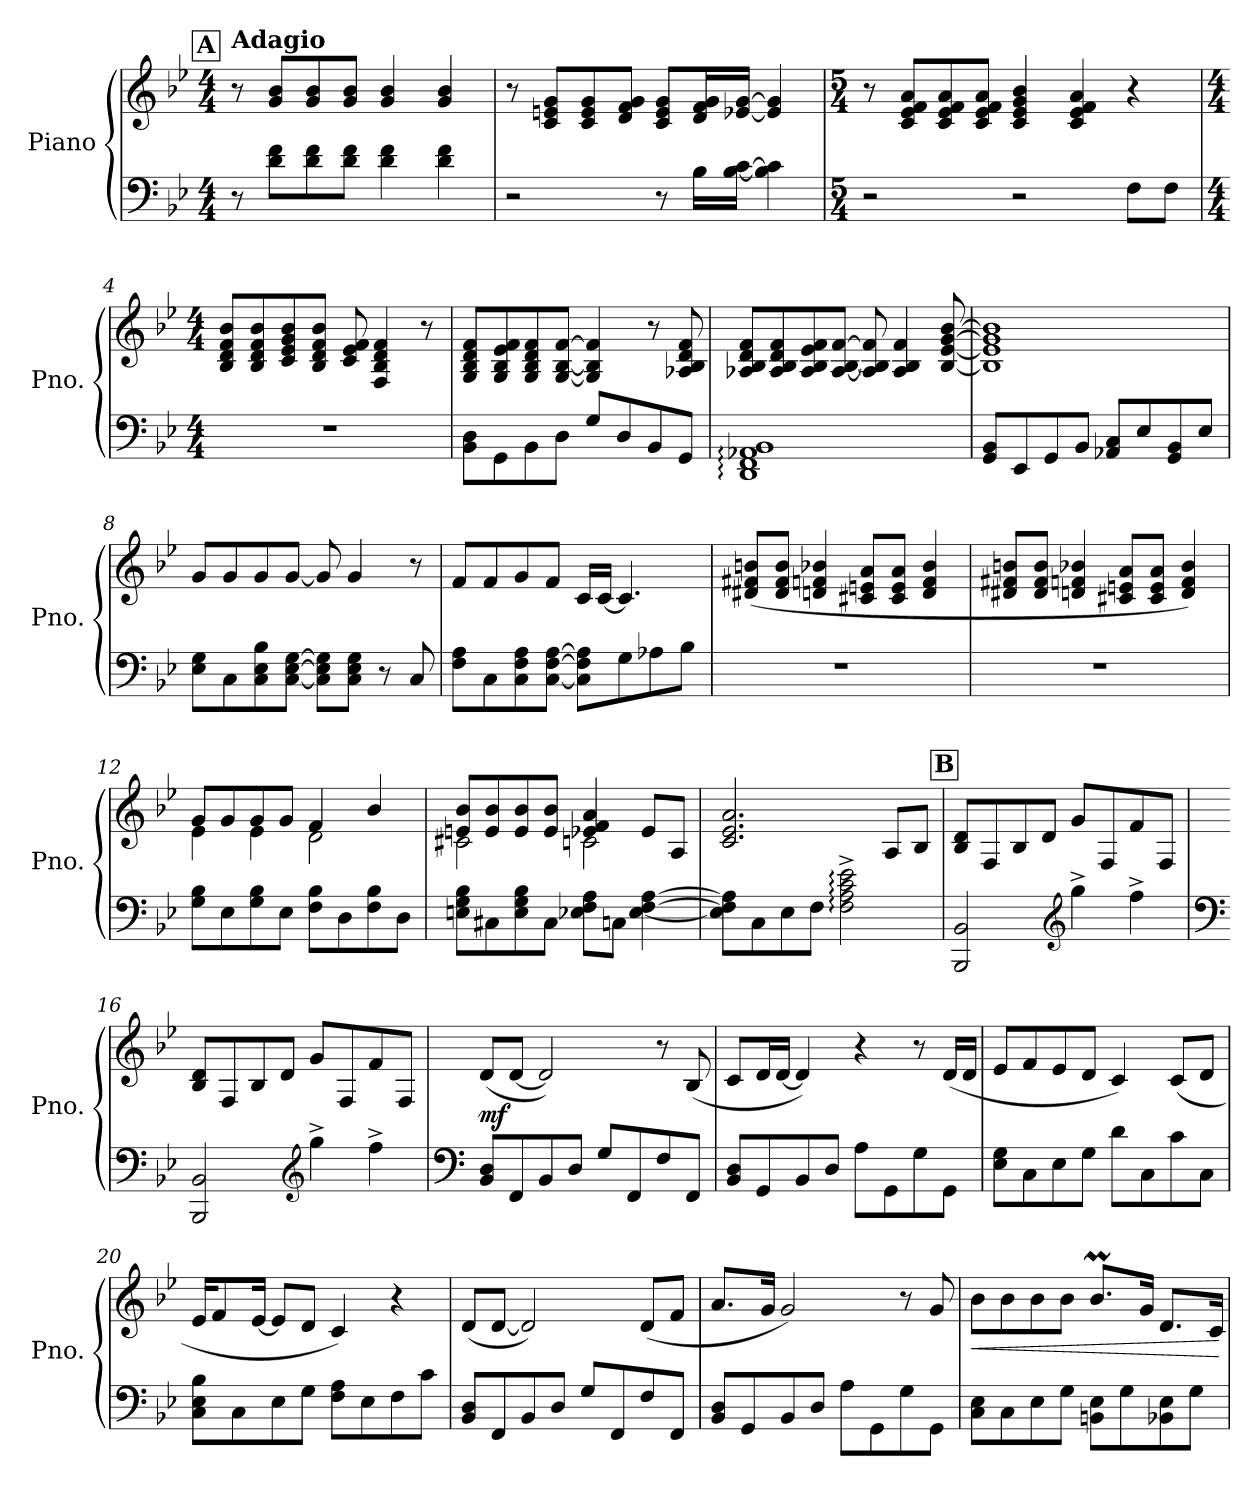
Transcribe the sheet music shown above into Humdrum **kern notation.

**kern	**kern	**dynam
*part1	*part1	*part1
*staff2	*staff1	*staff1/2
*I"Piano	*	*
*I'Pno.	*	*
*clefF4	*clefG2	*
*k[b-e-]	*k[b-e-]	*
*M4/4	*M4/4	*
*MM72	*MM72	*
!!LO:REH:place=s1:a:B:fs=14:t=A
=1	=1	=1
!	!LO:TX:a:B:t=Adagio	!
8r	8r	.
8d\ 8f\L	8g/ 8b-/L	.
8d\ 8f\	8g/ 8b-/	.
8d\ 8f\J	8g/ 8b-/J	.
4d\ 4f\	4g/ 4b-/	.
4d\ 4f\	4g/ 4b-/	.
=2	=2	=2
2r	8r	.
.	8c/ 8en/ 8g/L	.
.	8c/ 8e/ 8g/	.
.	8d/ 8f/ 8g/J	.
8r	8c/ 8e/ 8g/L	.
16B-\LL	16d/ 16f/ 16g/L	.
[16B-\ [16c\JJ	[16e-X/ [16g/JJ	.
4B-\] 4c\]	4e-/] 4g/]	.
!!LO:LB:g=z
=3	=3	=3
*M5/4	*M5/4	*
2r	8r	.
.	8c/ 8e-/ 8f/ 8a/L	.
.	8c/ 8e-/ 8f/ 8a/	.
.	8c/ 8e-/ 8f/ 8a/J	.
2r	4c/ 4e-/ 4g/ 4b-/	.
.	4c/ 4e-/ 4f/ 4a/	.
8F\L	4r	.
8F\J	.	.
=4	=4	=4
*M4/4	*M4/4	*
1r	8B-/ 8d/ 8f/ 8b-/L	.
.	8B-/ 8d/ 8f/ 8b-/	.
.	8c/ 8e-/ 8g/ 8b-/	.
.	8B-/ 8d/ 8f/ 8b-/J	.
.	8c/ 8e-/ 8f/	.
.	4F/ 4B-/ 4d/ 4f/	.
.	8r	.
=5	=5	=5
8BB-\ 8D\L	8G/ 8B-/ 8d/ 8f/L	.
8GG\	8G/ 8B-/ 8e-/ 8f/	.
8BB-\	8G/ 8B-/ 8d/ 8f/	.
8D\J	[8G/ [8B-/ [8f/J	.
8G/L	4G/] 4B-/] 4f/]	.
8D/	.	.
8BB-/	8r	.
8GG/J	8A-X/ 8B-/ 8d/ 8f/	.
!!LO:LB:g=z
=6	=6	=6
1DD: 1FF: 1AA-X: 1BB-:	8A-X/ 8B-/ 8d/ 8f/L	.
.	8A-/ 8B-/ 8d/ 8f/	.
.	8A-/ 8B-/ 8e-/ 8f/	.
.	[8A-/ [8B-/ [8f/J	.
.	8A-/] 8B-/] 8f/]	.
.	4A-/ 4B-/ 4f/	.
.	[8B-/ [8e-/ [8g/ [8b-/	.
=7	=7	=7
8GG/ 8BB-/L	1B-] 1e-] 1g] 1b-]	.
8EE-/	.	.
8GG/	.	.
8BB-/J	.	.
8AA-X/ 8C/L	.	.
8E-/	.	.
8GG/ 8BB-/	.	.
8E-/J	.	.
=8	=8	=8
8E-\ 8G\L	8g/L	.
8C\	8g/	.
8C\ 8E-\ 8B-\	8g/	.
[8C\ [8E-\ [8G\J	[8g/J	.
8C\] 8E-\] 8G\]L	8g/]	.
8C\ 8E-\ 8G\J	4g/	.
8r	.	.
8C/	8r	.
!!LO:LB:g=z
=9	=9	=9
8F\ 8A\L	8f/L	.
8C\	8f/	.
8C\ 8F\ 8A\	8g/	.
[8C\ [8F\ [8A\J	8f/J	.
8C\] 8F\] 8A\]L	16c/LL	.
.	[16c/JJ	.
8G\	4.c/]	.
8A-X\	.	.
8B-\J	.	.
=10	=10	=10
1r	(8d#X/ 8f#X/ 8bn/L	.
.	8d#/ 8f#/ 8b/J	.
.	4dn/ 4fn/ 4b-X/	.
.	8c#X/ 8en/ 8a/L	.
.	8c#/ 8e/ 8a/J	.
.	4d/ 4f/ 4b-/	.
=11	=11	=11
1r	8d#X/ 8f#X/ 8bn/L	.
.	8d#/ 8f#/ 8b/J	.
.	4dn/ 4fn/ 4b-X/	.
.	8c#X/ 8en/ 8a/L	.
.	8c#/ 8e/ 8a/J	.
.	4d/ 4f/ 4b-/)	.
=12	=12	=12
*	*^	*
8G\ 8B-\L	8g/L	4e-\	.
8E-\	8g/	.	.
8G\ 8B-\	8g/	4e-\	.
8E-\J	8g/J	.	.
8F\ 8B-\L	4f/	2d\	.
8D\	.	.	.
8F\ 8B-\	4b-/	.	.
8D\J	.	.	.
!!LO:LB:g=z	!!
=13	=13	=13	=13
8En\ 8G\ 8B-\L	8en/ 8b-/L	2c#X\	.
8C#X\	8e/ 8b-/	.	.
8E\ 8G\ 8B-\	8e/ 8b-/	.	.
8C#\J	8e/ 8b-/J	.	.
8E-X\ 8F\ 8A\L	4e-X/ 4f/ 4a/	2cn\	.
8Cn\J	.	.	.
[4E-\ [4F\ [4A\	8e-/L	.	.
.	8A/J	.	.
*	*v	*v	*
=14	=14	=14
8E-\] 8F\] 8A\]L	2.c/ 2.e-/ 2.a/	.
8C\	.	.
8E-\	.	.
8F\J	.	.
2F\:^ 2A\:^ 2c\:^ 2e-\:^	.	.
.	8A/L	.
.	8B-/J	.
!!LO:REH:place=s1:a:B:fs=14:t=B
=15	=15	=15
2BBB-/ 2BB-/	8B-/ 8d/L	.
.	8F/	.
.	8B-/	.
.	8d/J	.
*clefG2	*	*
4gg^\	8g/L	.
.	8F/	.
4ff^\	8f/	.
.	8F/J	.
=16	=16	=16
*clefF4	*	*
2BBB-/ 2BB-/	8B-/ 8d/L	.
.	8F/	.
.	8B-/	.
.	8d/J	.
*clefG2	*	*
4gg^\	8g/L	.
.	8F/	.
4ff^\	8f/	.
.	8F/J	.
!!LO:PB:g=z
=17	=17	=17
*clefF4	*	*
!	!	!LO:DY:b
8BB-/ 8D/L	(8d/L	mf
8FF/	[8d/J	.
8BB-/	2d/])	.
8D/J	.	.
8G/L	.	.
8FF/	.	.
8F/	8r	.
8FF/J	(8B-/	.
=18	=18	=18
8BB-/ 8D/L	8c/L	.
8GG/	16d/L	.
.	[16d/JJ	.
8BB-/	4d/])	.
8D/J	.	.
8A\L	4r	.
8GG\	.	.
8G\	8r	.
8GG\J	(16d/LL	.
.	16d/JJ	.
=19	=19	=19
8E-\ 8G\L	8e-/L	.
8C\	8f/	.
8E-\	8e-/	.
8G\J	8d/J	.
8d\L	4c/)	.
8C\	.	.
8c\	(8c/L	.
8C\J	8d/J	.
=20	=20	=20
8C\ 8E-\ 8B-\L	16e-/KL	.
.	8f/	.
8C\	.	.
.	[16e-/Jk	.
8E-\	8e-/L]	.
8G\J	8d/J	.
8F\ 8A\L	4c/)	.
8E-\	.	.
8F\	4r	.
8c\J	.	.
!!LO:LB:g=z
=21	=21	=21
8BB-/ 8D/L	(8d/L	.
8FF/	[8d/J	.
8BB-/	2d/])	.
8D/J	.	.
8G/L	.	.
8FF/	.	.
8F/	(8d/L	.
8FF/J	8f/J	.
=22	=22	=22
8BB-/ 8D/L	8.a/L	.
8GG/	.	.
.	16g/Jk	.
8BB-/	2g/)	.
8D/J	.	.
8A\L	.	.
8GG\	.	.
8G\	8r	.
8GG\J	8g/	.
=23	=23	=23
!	!	!LO:HP:b
8C\ 8E-\L	8b-\L	<
8C\	8b-\	.
8E-\	8b-\	.
8G\J	8b-\J	.
8BBn\ 8E-\L	8.b-M/L	.
8G\	.	.
.	16g/Jk	.
8BB-X\ 8E-\	8.d/L	.
8G\J	.	.
.	16c/Jk	.
.	.	[
=	=	=
*-	*-	*-
